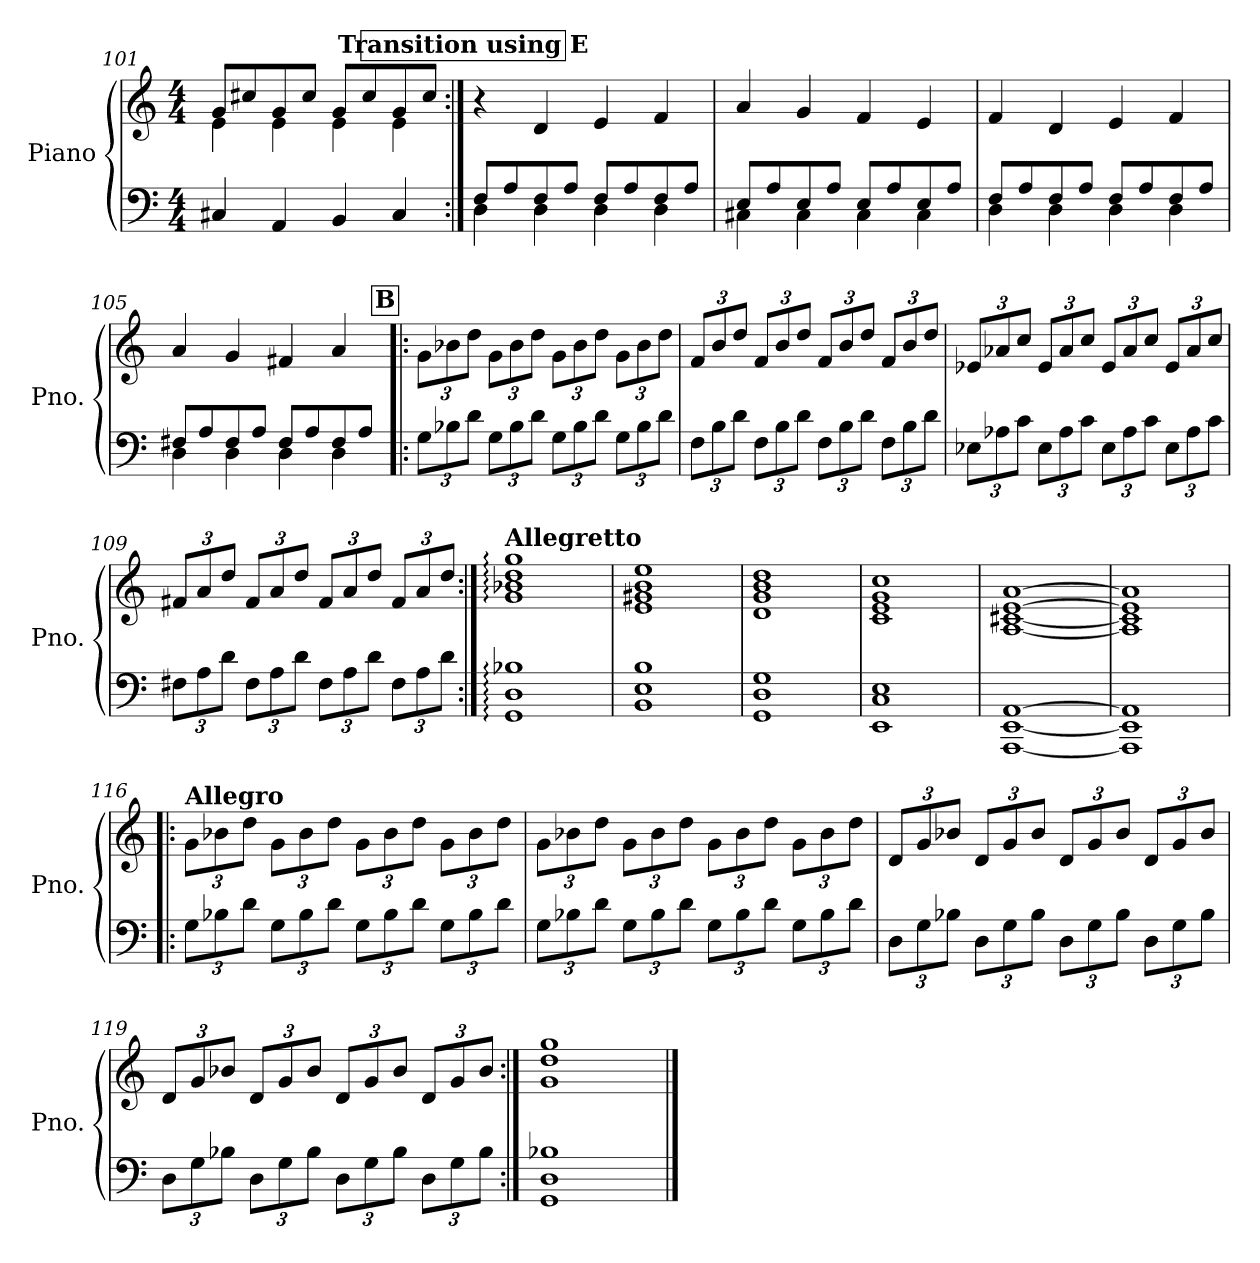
**kern	**kern
*part1	*part1
*staff2	*staff1
*I"Piano	*
*I'Pno.	*
*clefF4	*clefG2
*k[]	*k[]
*M4/4	*M4/4
=101	=101
*	*^
4C#X/	8g/L	4e\
.	8cc#X/	.
4AA/	8g/	4e\
.	8cc#/J	.
4BB/	8g/L	4e\
.	8cc#/	.
4C#/	8g/	4e\
.	8cc#/J	.
*	*v	*v
!!LO:LB:g=z
!!LO:REH:place=s1:a:B:fs=14:t=Transition using E
=102:|!	=102:|!
*^	*
8F/L	4D\	4r
8A/	.	.
8F/	4D\	4d/
8A/J	.	.
8F/L	4D\	4e/
8A/	.	.
8F/	4D\	4f/
8A/J	.	.
=103	=103	=103
8E/L	4C#X\	4a/
8A/	.	.
8E/	4C#\	4g/
8A/J	.	.
8E/L	4C#\	4f/
8A/	.	.
8E/	4C#\	4e/
8A/J	.	.
=104	=104	=104
8F/L	4D\	4f/
8A/	.	.
8F/	4D\	4d/
8A/J	.	.
8F/L	4D\	4e/
8A/	.	.
8F/	4D\	4f/
8A/J	.	.
=105	=105	=105
8F#X/L	4D\	4a/
8A/	.	.
8F#/	4D\	4g/
8A/J	.	.
8F#/L	4D\	4f#X/
8A/	.	.
8F#/	4D\	4a/
8A/J	.	.
*v	*v	*
!!LO:REH:place=s1:a:B:fs=14:t=B
=106!|:	=106!|:
*Xbrackettup	*Xbrackettup
12G\L	12g\L
12B-X\	12b-X\
12d\J	12dd\J
12G\L	12g\L
12B-\	12b-\
12d\J	12dd\J
12G\L	12g\L
12B-\	12b-\
12d\J	12dd\J
12G\L	12g\L
12B-\	12b-\
12d\J	12dd\J
!!LO:PB:g=z
=107	=107
12F\L	12f/L
12B\	12b/
12d\J	12dd/J
12F\L	12f/L
12B\	12b/
12d\J	12dd/J
12F\L	12f/L
12B\	12b/
12d\J	12dd/J
12F\L	12f/L
12B\	12b/
12d\J	12dd/J
=108	=108
12E-X\L	12e-X/L
12A-X\	12a-X/
12c\J	12cc/J
12E-\L	12e-/L
12A-\	12a-/
12c\J	12cc/J
12E-\L	12e-/L
12A-\	12a-/
12c\J	12cc/J
12E-\L	12e-/L
12A-\	12a-/
12c\J	12cc/J
=109	=109
12F#X\L	12f#X/L
12A\	12a/
12d\J	12dd/J
12F#\L	12f#/L
12A\	12a/
12d\J	12dd/J
12F#\L	12f#/L
12A\	12a/
12d\J	12dd/J
12F#\L	12f#/L
12A\	12a/
12d\J	12dd/J
=110:|!	=110:|!
!!LO:REH:place=s1:a:B:fs=14:t=Codetta
*	*MM130
!	!LO:TX:a:B:t=Allegretto
1GG: 1D: 1B-X:	1g: 1b-X: 1dd: 1gg:
=111	=111
1BB 1E 1B	1e 1g#X 1b 1ee
=112	=112
1GG 1D 1G	1d 1g 1b 1dd
=113	=113
1EE 1C 1E	1c 1e 1g 1cc
!!LO:LB:g=z
=114	=114
[1AAA [1EE [1AA	[1A [1c#X [1e [1a
=115	=115
1AAA] 1EE] 1AA]	1A] 1c#] 1e] 1a]
=116!|:	=116!|:
!!LO:REH:place=s1:a:B:fs=14:t=C
*	*MM155
!	!LO:TX:a:B:t=Allegro
12G\L	12g\L
12B-X\	12b-X\
12d\J	12dd\J
12G\L	12g\L
12B-\	12b-\
12d\J	12dd\J
12G\L	12g\L
12B-\	12b-\
12d\J	12dd\J
12G\L	12g\L
12B-\	12b-\
12d\J	12dd\J
=117	=117
12G\L	12g\L
12B-X\	12b-X\
12d\J	12dd\J
12G\L	12g\L
12B-\	12b-\
12d\J	12dd\J
12G\L	12g\L
12B-\	12b-\
12d\J	12dd\J
12G\L	12g\L
12B-\	12b-\
12d\J	12dd\J
=118	=118
12D\L	12d/L
12G\	12g/
12B-X\J	12b-X/J
12D\L	12d/L
12G\	12g/
12B-\J	12b-/J
12D\L	12d/L
12G\	12g/
12B-\J	12b-/J
12D\L	12d/L
12G\	12g/
12B-\J	12b-/J
!!LO:LB:g=z
=119	=119
12D\L	12d/L
12G\	12g/
12B-X\J	12b-X/J
12D\L	12d/L
12G\	12g/
12B-\J	12b-/J
12D\L	12d/L
12G\	12g/
12B-\J	12b-/J
12D\L	12d/L
12G\	12g/
12B-\J	12b-/J
=120:|!	=120:|!
1GG 1D 1B-X	1g 1dd 1gg
==	==
*-	*-
